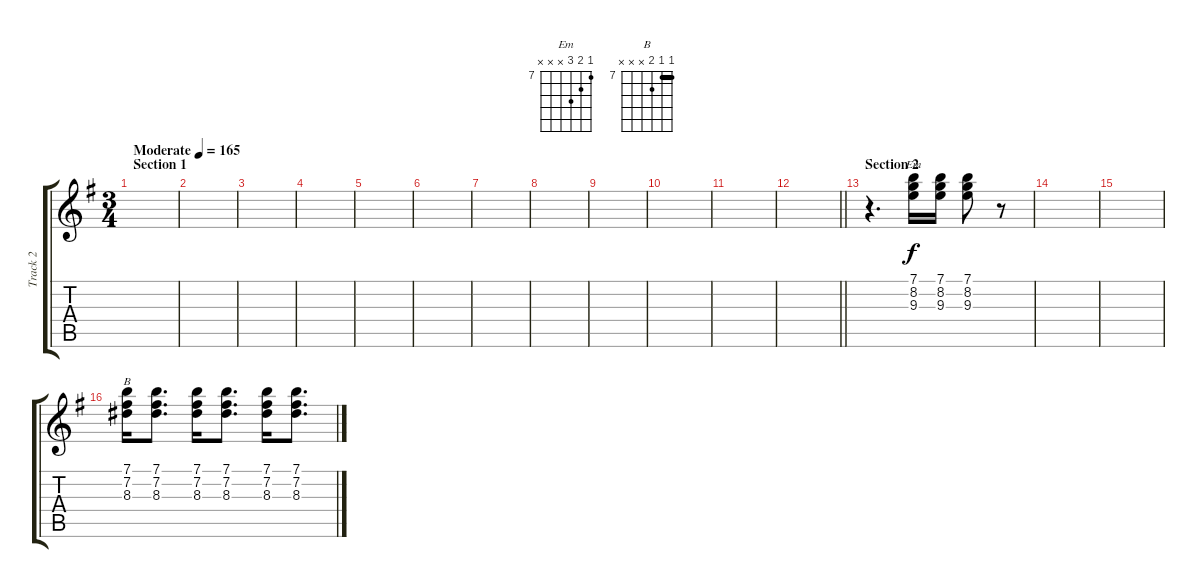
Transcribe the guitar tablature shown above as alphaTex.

\track ("Track 2" "Track 2") {instrument acousticguitarnylon}
\staff {score tabs}
\tuning (E4 B3 G3 D3 A2 E2) {hide}
\chord ("Em" 7 8 9 x x x) {firstfret 7}
\chord ("B" 7 7 8 x x x) {firstfret 7 barre 7}
\ts (3 4)
\section ("" "Section 1")
\tempo (165 "Moderate")
\clef g2
\ks g
|
|
|
|
|
|
|
|
|
|
|
\barLineRight lightlight
|
\section ("" "Section 2")
r.4{d} (7.1 8.2 9.3).16{ch "Em"} (7.1 8.2 9.3).16 (7.1 8.2 9.3).8 r.8 |
|
|
(7.1 7.2 8.3).16{ch "B"} (7.1 7.2 8.3).8{d} (7.1 7.2 8.3).16 (7.1 7.2 8.3).8{d} (7.1 7.2 8.3).16 (7.1 7.2 8.3).8{d}
